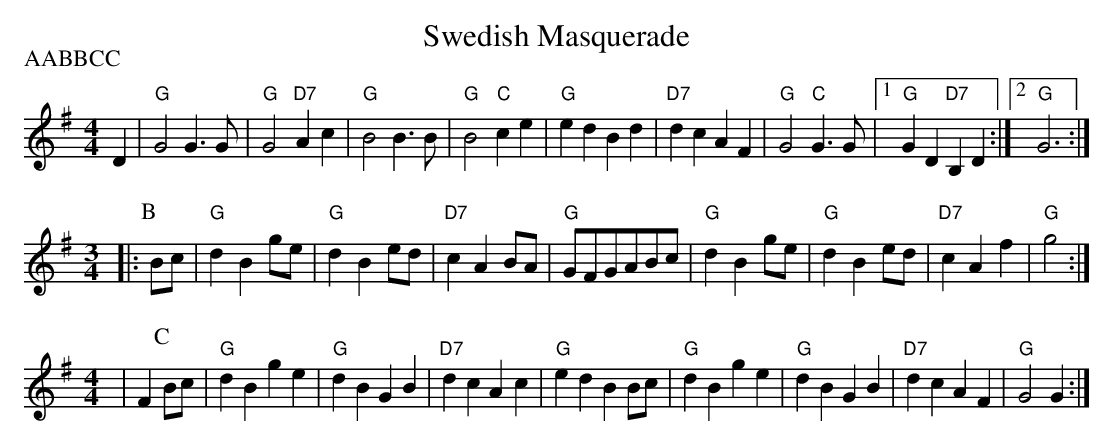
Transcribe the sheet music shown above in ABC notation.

X:1
T:Swedish Masquerade
P:AABBCC
M:4/4
L:1/4
K:G
D|"G"G2 G3/2G/2|"G"G2 "D7"Ac|"G"B2 B3/2B/2|"G"B2 "C"ce|"G"ed Bd|"D7"dc AF|\
"G"G2 "C"G3/2G/2|1"G"GD "D7"B,D:|2"G"G3:|
M:3/4
L:1/4
|:\
P:B
B/2c/2|"G"dBg/2e/2|"G"dBe/2d/2|"D7"cAB/2A/2|"G"G/2F/2G/2A/2B/2c/2|"G"dBg/2e/2|\
"G"dBe/2d/2|"D7"cAf|"G"g2:|
M:4/4
L:1/4
|F\
P:C
B/2c/2 |"G"dB ge|"G"dB GB|"D7"dc Ac|"G"ed BB/2c/2|"G"dB ge|"G"dB GB|"D7"dc AF|\
"G"G2 G:|
